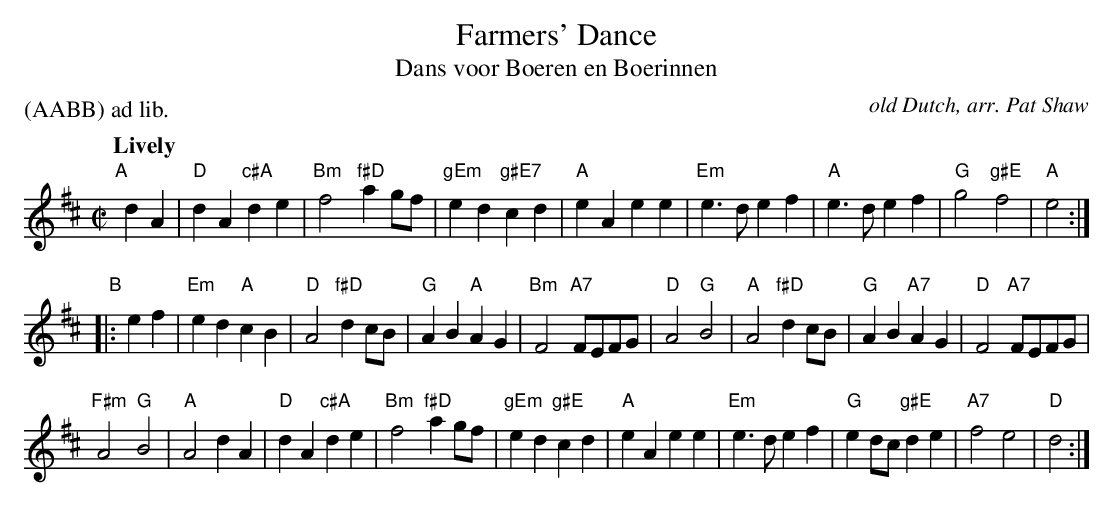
X:1
T: Farmers' Dance
T: Dans voor Boeren en Boerinnen
C: old Dutch, arr. Pat Shaw
P: (AABB) ad lib.
Q: "Lively"
M: C|
L: 1/8
K: D
"A"[|] d2A2 |\
"D"d2A2 "c#A"d2e2 | "Bm"f4 "f#D"a2gf | "gEm"e2d2 "g#E7"c2d2 |\
"A"e2A2 e2e2 | "Em"e3d e2f2 | "A"e3d e2f2 | "G"g4 "g#E"f4 | "A"e4 :|
"B"|: e2f2 |\
"Em"e2d2 "A"c2B2 | "D"A4 "f#D"d2cB | "G"A2B2 "A"A2G2 |\
"Bm"F4 "A7"FEFG | "D"A4 "G"B4 | "A"A4 "f#D"d2cB | "G"A2B2 "A7"A2G2 | "D"F4 "A7"FEFG |
"F#m"A4 "G"B4 | "A"A4 d2A2 | "D"d2A2 "c#A"d2e2 | "Bm"f4 "f#D"a2gf |\
"gEm"e2d2 "g#E"c2d2 | "A"e2A2 e2e2 | "Em"e3d e2f2 | "G"e2dc "g#E"d2e2 | "A7"f4 e4 | "D"d4 :|
